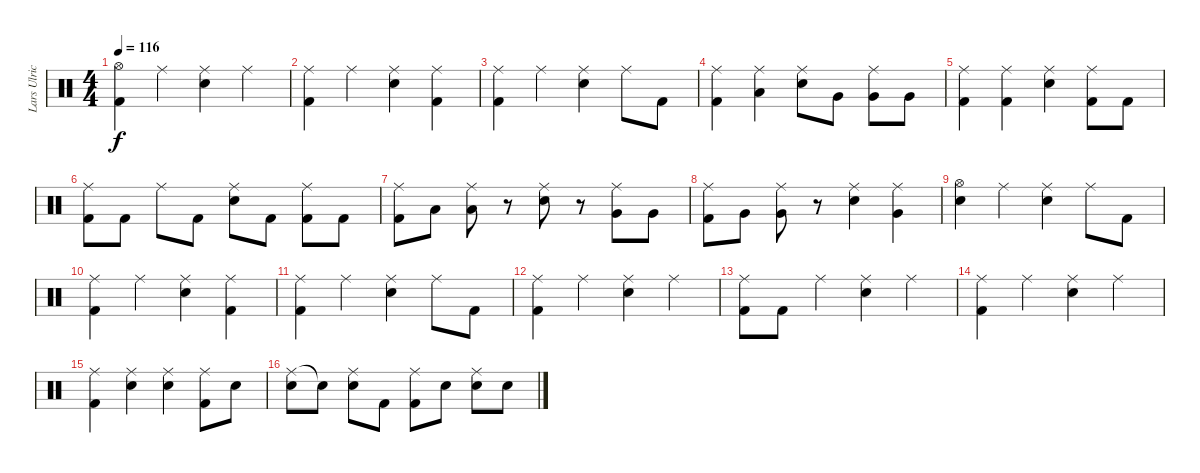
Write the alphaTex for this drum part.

\track ("Lars Ulrich" "Lars Ulric") {instrument percussion}
\staff {score}
\articulation defaults
\ts (4 4)
\tempo 116
\clef neutral
\ks c
("Hi-Hat (open)" "Kick (hit) 2").4{dy f} "Ride (middle)".4 ("Ride (middle)" "Snare (hit) 2").4 "Ride (middle)".4 |
("Ride (middle)" "Kick (hit) 2").4 "Ride (middle)".4 ("Ride (middle)" "Snare (hit) 2").4 ("Ride (middle)" "Kick (hit) 2").4 |
("Ride (middle)" "Kick (hit) 2").4 "Ride (middle)".4 ("Ride (middle)" "Snare (hit) 2").4 "Ride (middle)".8 "Kick (hit) 2".8 |
("Ride (middle)" "Kick (hit) 2").4 ("Ride (middle)" "Low Tom (hit)").4 ("Ride (middle)" "Snare (hit) 2").8 "Very Low Tom (hit)".8 ("Ride (middle)" "Very Low Tom (hit)").8 "Very Low Tom (hit)".8 |
("Ride (middle)" "Kick (hit) 2").4 ("Ride (middle)" "Kick (hit) 2").4 ("Ride (middle)" "Snare (hit) 2").4 ("Ride (middle)" "Kick (hit) 2").8 "Kick (hit) 2".8 |
("Ride (middle)" "Kick (hit) 2").8 "Kick (hit) 2".8 "Ride (middle)".8 "Kick (hit) 2".8 ("Ride (middle)" "Snare (hit) 2").8 "Kick (hit) 2".8 ("Ride (middle)" "Kick (hit) 2").8 "Kick (hit) 2".8 |
("Ride (middle)" "Kick (hit) 2").8 "Low Tom (hit)".8 ("Ride (middle)" "Low Tom (hit)").8 r.8 ("Ride (middle)" "Snare (hit) 2").8 r.8 ("Ride (middle)" "Very Low Tom (hit)").8 "Very Low Tom (hit)".8 |
("Ride (middle)" "Kick (hit) 2").8 "Very Low Tom (hit)".8 ("Ride (middle)" "Very Low Tom (hit)").8 r.8 ("Ride (middle)" "Snare (hit) 2").4 ("Ride (middle)" "Very Low Tom (hit)").4 |
("Hi-Hat (open)" "Snare (hit) 2").4 "Ride (middle)".4 ("Ride (middle)" "Snare (hit) 2").4 "Ride (middle)".8 "Kick (hit) 2".8 |
("Ride (middle)" "Kick (hit) 2").4 "Ride (middle)".4 ("Ride (middle)" "Snare (hit) 2").4 ("Ride (middle)" "Kick (hit) 2").4 |
("Ride (middle)" "Kick (hit) 2").4 "Ride (middle)".4 ("Ride (middle)" "Snare (hit) 2").4 "Ride (middle)".8 "Kick (hit) 2".8 |
("Ride (middle)" "Kick (hit) 2").4 "Ride (middle)".4 ("Ride (middle)" "Snare (hit) 2").4 "Ride (middle)".4 |
("Ride (middle)" "Kick (hit) 2").8 "Kick (hit) 2".8 "Ride (middle)".4 ("Ride (middle)" "Snare (hit) 2").4 "Ride (middle)".4 |
("Ride (middle)" "Kick (hit) 2").4 "Ride (middle)".4 ("Ride (middle)" "Snare (hit) 2").4 "Ride (middle)".4 |
("Ride (middle)" "Kick (hit) 2").4 ("Ride (middle)" "Snare (hit) 2").4 ("Ride (middle)" "Snare (hit) 2").4 ("Ride (middle)" "Kick (hit) 2").8 "Snare (hit) 2".8 |
("Ride (middle)" "Snare (hit) 2").8 "Snare (hit) 2"{t}.8 ("Ride (middle)" "Snare (hit) 2").8 "Kick (hit) 2".8 ("Ride (middle)" "Kick (hit) 2").8 "Snare (hit) 2".8 ("Ride (middle)" "Snare (hit) 2").8 "Snare (hit) 2".8
